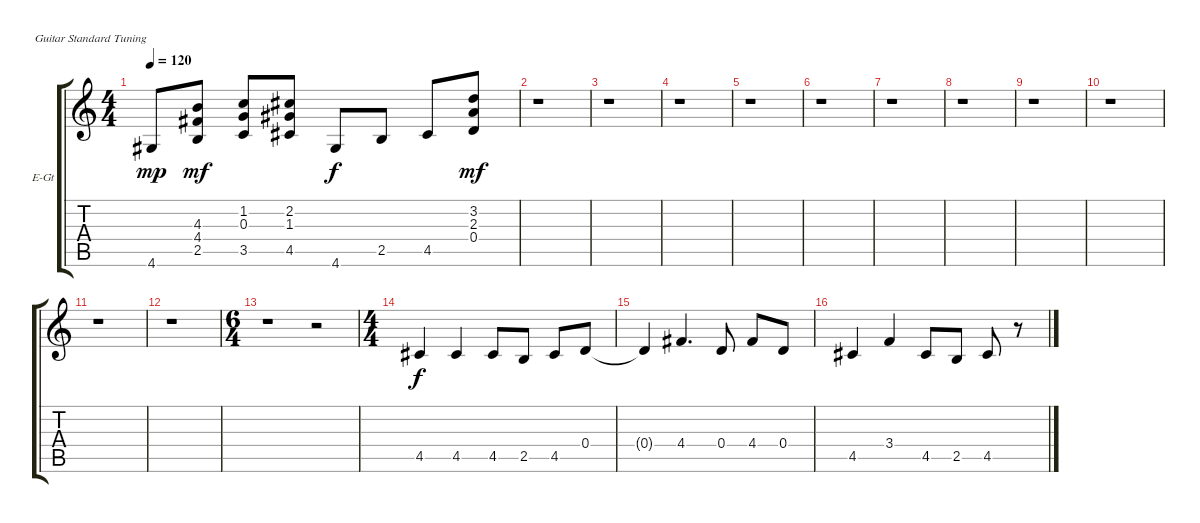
\bracketExtendMode groupsimilarinstruments
\firstSystemTrackNameOrientation horizontal
\otherSystemsTrackNameOrientation horizontal
\track ("Guitar" "E-Gt") {instrument distortionguitar}
\staff {score tabs}
\tuning (E4 B3 G3 D3 A2 E2)
\ts (4 4)
\tempo 120
\clef g2
\ks c
4.6.8{dy mp} (4.3 4.4 2.5).8{dy mf} (1.2 0.3 3.5).8 (2.2 1.3 4.5).8 4.6.8{dy f} 2.5.8 4.5.8 (3.2 2.3 0.4).8{dy mf} |
r.1 |
r.1 |
r.1 |
r.1 |
r.1 |
r.1 |
r.1 |
r.1 |
r.1 |
r.1 |
r.1 |
\ts (6 4)
r.1 r.2 |
\ts (4 4)
4.5.4{dy f} 4.5.4 4.5.8 2.5.8 4.5.8 0.4.8 |
0.4{t}.4 4.4.4{d} 0.4.8 4.4.8 0.4.8 |
4.5.4 3.4.4 4.5.8 2.5.8 4.5.8 r.8
